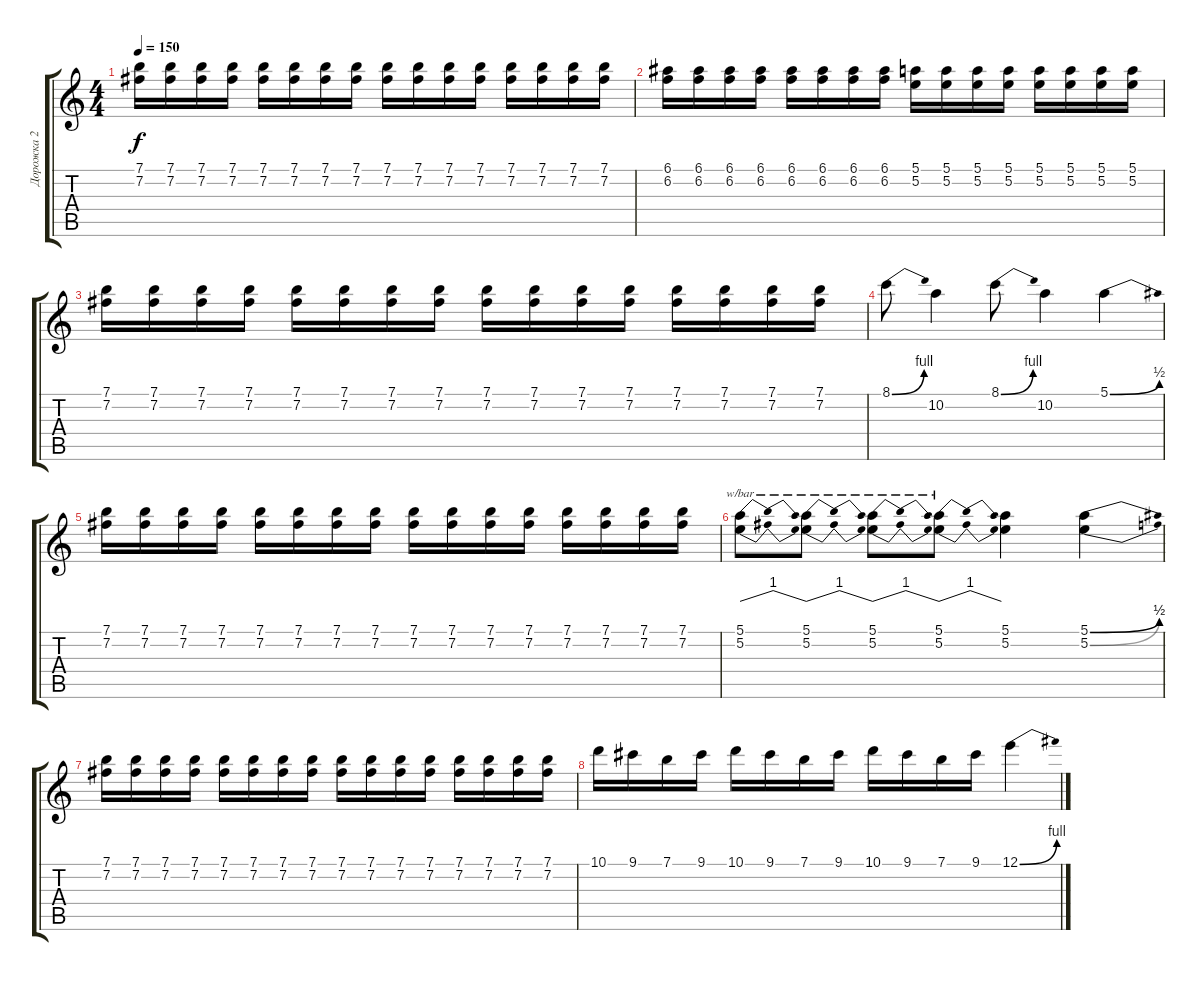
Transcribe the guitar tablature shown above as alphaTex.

\track ("Дорожка 2" "Дорожка 2") {instrument distortionguitar}
\staff {score tabs}
\tuning (E4 B3 G3 D3 A2 E2) {hide}
\ts (4 4)
\tempo 150
\clef g2
\ks c
(7.1 7.2).16{dy f} (7.1 7.2).16 (7.1 7.2).16 (7.1 7.2).16 (7.1 7.2).16 (7.1 7.2).16 (7.1 7.2).16 (7.1 7.2).16 (7.1 7.2).16 (7.1 7.2).16 (7.1 7.2).16 (7.1 7.2).16 (7.1 7.2).16 (7.1 7.2).16 (7.1 7.2).16 (7.1 7.2).16 |
(6.1 6.2).16 (6.1 6.2).16 (6.1 6.2).16 (6.1 6.2).16 (6.1 6.2).16 (6.1 6.2).16 (6.1 6.2).16 (6.1 6.2).16 (5.1 5.2).16 (5.1 5.2).16 (5.1 5.2).16 (5.1 5.2).16 (5.1 5.2).16 (5.1 5.2).16 (5.1 5.2).16 (5.1 5.2).16 |
(7.1 7.2).16 (7.1 7.2).16 (7.1 7.2).16 (7.1 7.2).16 (7.1 7.2).16 (7.1 7.2).16 (7.1 7.2).16 (7.1 7.2).16 (7.1 7.2).16 (7.1 7.2).16 (7.1 7.2).16 (7.1 7.2).16 (7.1 7.2).16 (7.1 7.2).16 (7.1 7.2).16 (7.1 7.2).16 |
8.1{be (bend 0 0 60 4)}.8 10.2.4 8.1{be (bend 0 0 60 4)}.8 10.2.4 5.1{be (bend 0 0 60 2)}.4 |
(7.1 7.2).16 (7.1 7.2).16 (7.1 7.2).16 (7.1 7.2).16 (7.1 7.2).16 (7.1 7.2).16 (7.1 7.2).16 (7.1 7.2).16 (7.1 7.2).16 (7.1 7.2).16 (7.1 7.2).16 (7.1 7.2).16 (7.1 7.2).16 (7.1 7.2).16 (7.1 7.2).16 (7.1 7.2).16 |
(5.1 5.2).8{tbe (dip default 0 0 30 4 60 0)} (5.1 5.2).8{tbe (dip default 0 0 30 4 60 0)} (5.1 5.2).8{tbe (dip default 0 0 30 4 60 0)} (5.1 5.2).8{tbe (dip default 0 0 30 4 60 0)} (5.1 5.2).4 (5.1{be (bend 0 0 60 2)} 5.2{be (bend 0 0 60 2)}).4 |
(7.1 7.2).16 (7.1 7.2).16 (7.1 7.2).16 (7.1 7.2).16 (7.1 7.2).16 (7.1 7.2).16 (7.1 7.2).16 (7.1 7.2).16 (7.1 7.2).16 (7.1 7.2).16 (7.1 7.2).16 (7.1 7.2).16 (7.1 7.2).16 (7.1 7.2).16 (7.1 7.2).16 (7.1 7.2).16 |
10.1.16 9.1.16 7.1.16 9.1.16 10.1.16 9.1.16 7.1.16 9.1.16 10.1.16 9.1.16 7.1.16 9.1.16 12.1{be (bend 0 0 60 4)}.4
